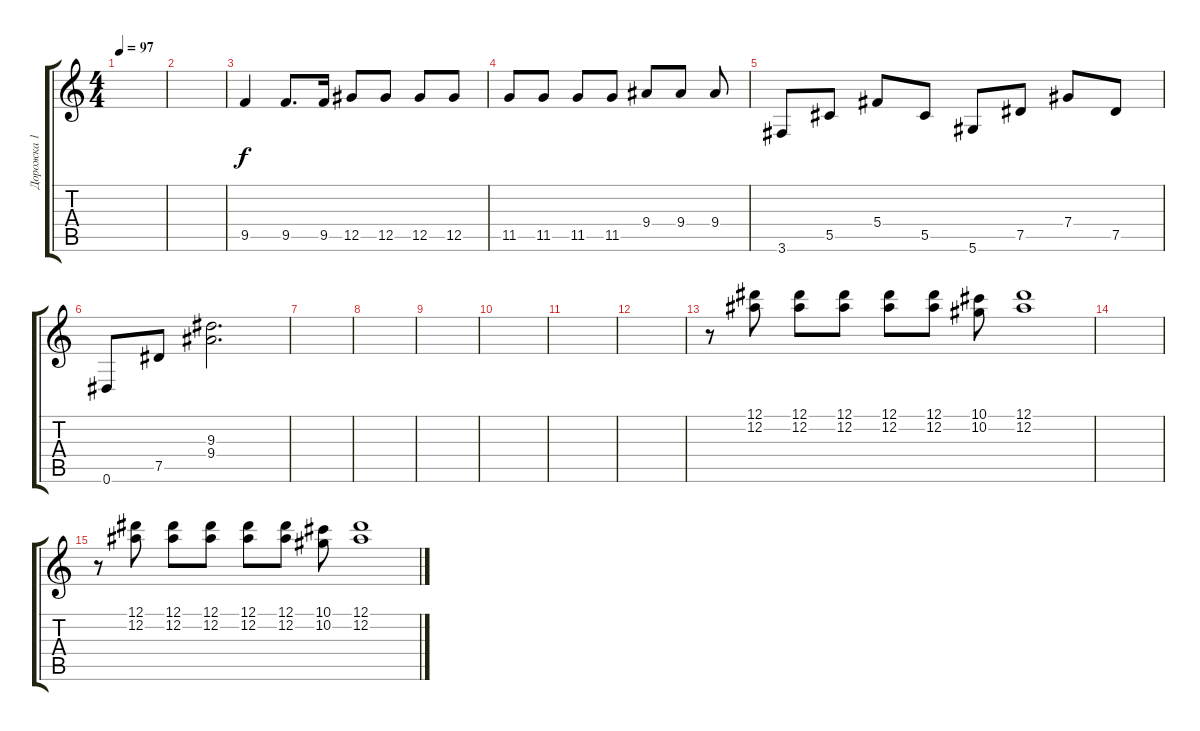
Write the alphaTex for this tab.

\track ("Дорожка 1" "Дорожка 1") {instrument distortionguitar}
\staff {score tabs}
\tuning (Eb4 Bb3 Gb3 Db3 Ab2 Eb2) {hide}
\ts (4 4)
\tempo 97
\clef g2
\ks c
|
|
9.5.4 9.5.8{d} 9.5.16 12.5.8 12.5.8 12.5.8 12.5.8 |
11.5.8 11.5.8 11.5.8 11.5.8 9.4.8 9.4.8 9.4.8 |
3.6.8 5.5.8 5.4.8 5.5.8 5.6.8 7.5.8 7.4.8 7.5.8 |
0.6.8 7.5.8 (9.3 9.4).2{d} |
|
|
|
|
|
|
r.8 (12.1 12.2).8 (12.1 12.2).8 (12.1 12.2).8 (12.1 12.2).8 (12.1 12.2).8 (10.1 10.2).8 (12.1 12.2).1 |
|
r.8 (12.1 12.2).8 (12.1 12.2).8 (12.1 12.2).8 (12.1 12.2).8 (12.1 12.2).8 (10.1 10.2).8 (12.1 12.2).1
